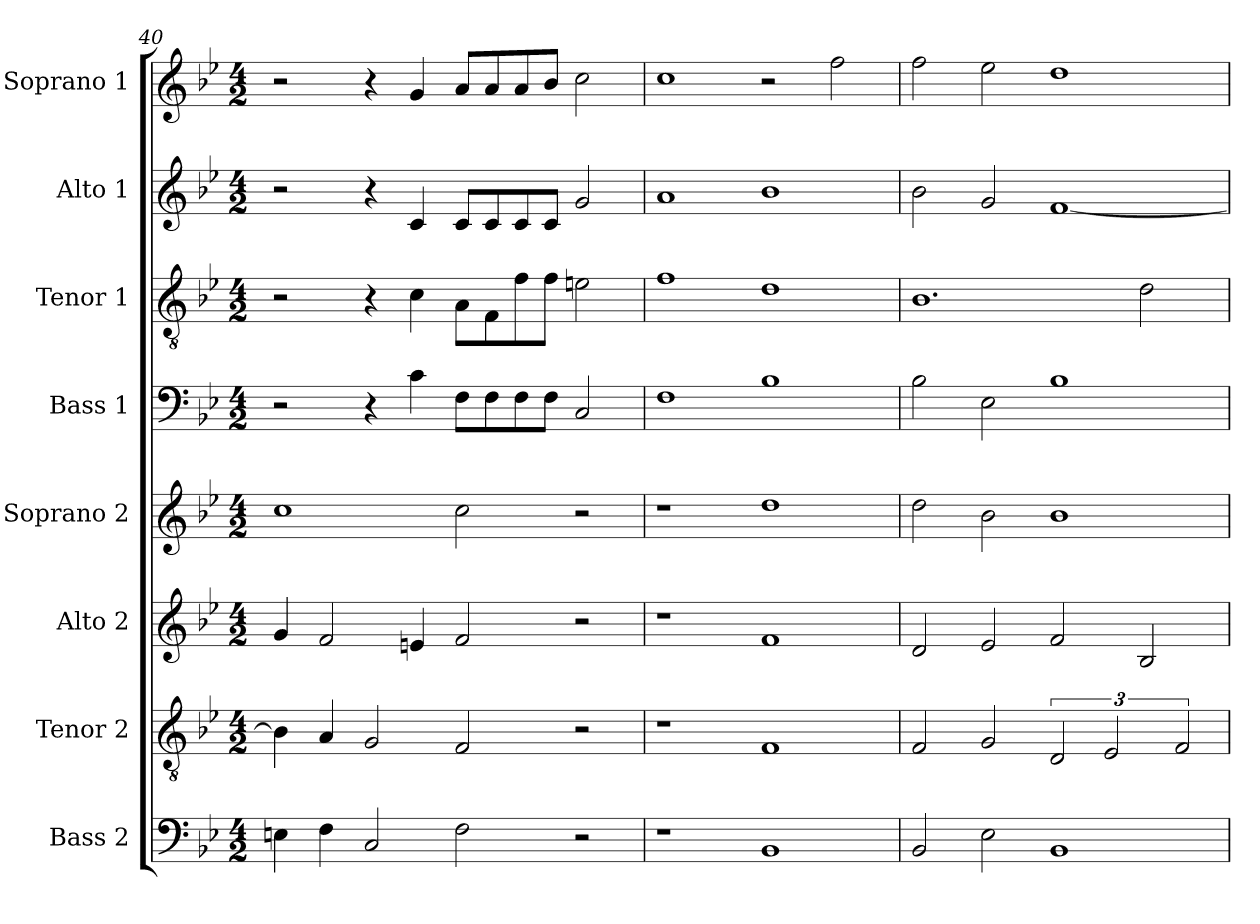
**kern	**kern	**kern	**kern	**kern	**kern	**kern	**kern
*part8	*part7	*part6	*part5	*part4	*part3	*part2	*part1
*staff8	*staff7	*staff6	*staff5	*staff4	*staff3	*staff2	*staff1
*I"Bass 2	*I"Tenor 2	*I"Alto 2	*I"Soprano 2	*I"Bass 1	*I"Tenor 1	*I"Alto 1	*I"Soprano 1
*I'B. 2	*I'T. 2	*I'A. 2	*I'S. 2	*I'B. 1	*I'T. 1	*I'A. 1	*I'S. 1
*clefF4	*clefGv2	*clefG2	*clefG2	*clefF4	*clefGv2	*clefG2	*clefG2
*k[b-e-]	*k[b-e-]	*k[b-e-]	*k[b-e-]	*k[b-e-]	*k[b-e-]	*k[b-e-]	*k[b-e-]
*M4/2	*M4/2	*M4/2	*M4/2	*M4/2	*M4/2	*M4/2	*M4/2
=40	=40	=40	=40	=40	=40	=40	=40
4En\	4B-\]	4g/	1cc	2r	2r	2r	2r
4F\	4A/	2f/	.	.	.	.	.
2C/	2G/	.	.	4r	4r	4r	4r
.	.	4en/	.	4c\	4c\	4c/	4g/
2F\	2F/	2f/	2cc\	8F\L	8A\L	8c/L	8a/L
.	.	.	.	8F\	8F\	8c/	8a/
.	.	.	.	8F\	8f\	8c/	8a/
.	.	.	.	8F\J	8f\J	8c/J	8b-/J
2r	2r	2r	2r	2C/	2en\	2g/	2cc\
=41	=41	=41	=41	=41	=41	=41	=41
1r	1r	1r	1r	1F	1f	1a	1cc
1BB-	1F	1f	1dd	1B-	1d	1b-	2r
.	.	.	.	.	.	.	2ff\
!!LO:PB:g=z
=42	=42	=42	=42	=42	=42	=42	=42
2BB-/	2F/	2d/	2dd\	2B-\	1.B-	2b-\	2ff\
2E-\	2G/	2e-/	2b-\	2E-\	.	2g/	2ee-\
1BB-	3D/	2f/	1b-	1B-	.	[1f	1dd
.	3E-/	.	.	.	.	.	.
.	.	2B-/	.	.	2d\	.	.
.	3F/	.	.	.	.	.	.
=	=	=	=	=	=	=	=
*-	*-	*-	*-	*-	*-	*-	*-
